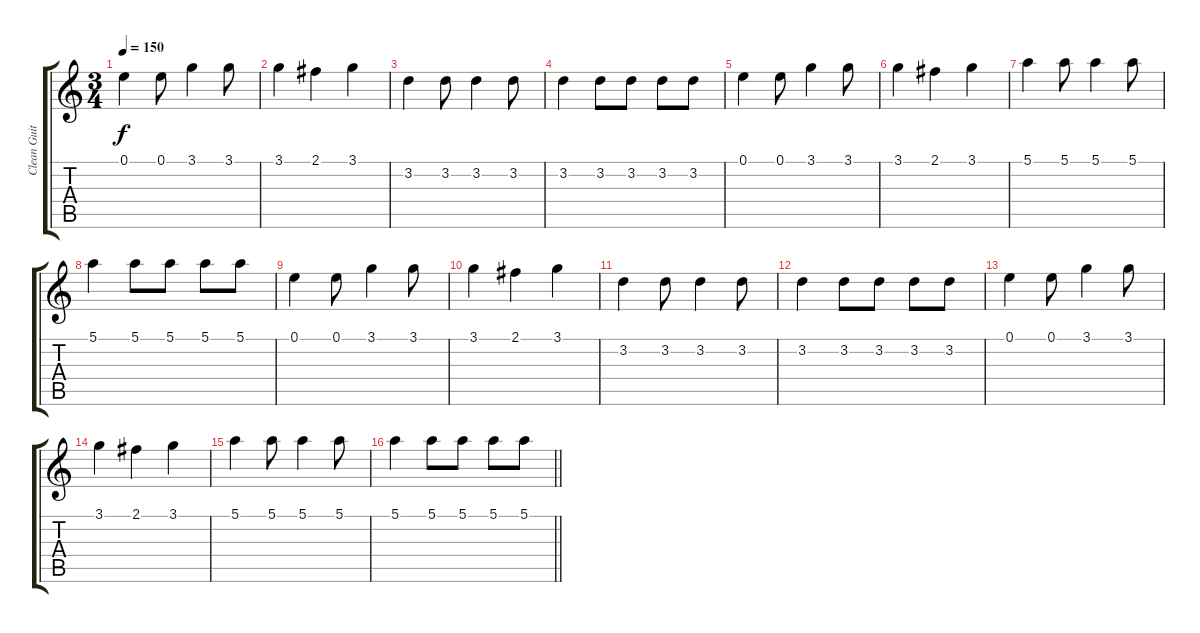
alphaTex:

\track ("Clean Guitar" "Clean Guit") {instrument electricguitarclean}
\staff {score tabs}
\tuning (E4 B3 G3 D3 A2 E2) {hide}
\ts (3 4)
\tempo 150
\clef g2
\ks c
0.1.4{dy f volume 4} 0.1.8 3.1.4 3.1.8 |
3.1.4 2.1.4 3.1.4 |
3.2.4 3.2.8 3.2.4 3.2.8 |
3.2.4 3.2.8 3.2.8 3.2.8 3.2.8 |
0.1.4 0.1.8 3.1.4 3.1.8 |
3.1.4 2.1.4 3.1.4 |
5.1.4 5.1.8 5.1.4 5.1.8 |
5.1.4 5.1.8 5.1.8 5.1.8 5.1.8 |
0.1.4{volume 2} 0.1.8 3.1.4 3.1.8 |
3.1.4 2.1.4 3.1.4 |
3.2.4 3.2.8 3.2.4 3.2.8 |
3.2.4 3.2.8 3.2.8 3.2.8 3.2.8 |
0.1.4{volume 1} 0.1.8 3.1.4 3.1.8 |
3.1.4 2.1.4 3.1.4 |
5.1.4 5.1.8 5.1.4 5.1.8 |
\barLineRight lightlight
5.1.4 5.1.8 5.1.8 5.1.8 5.1.8
